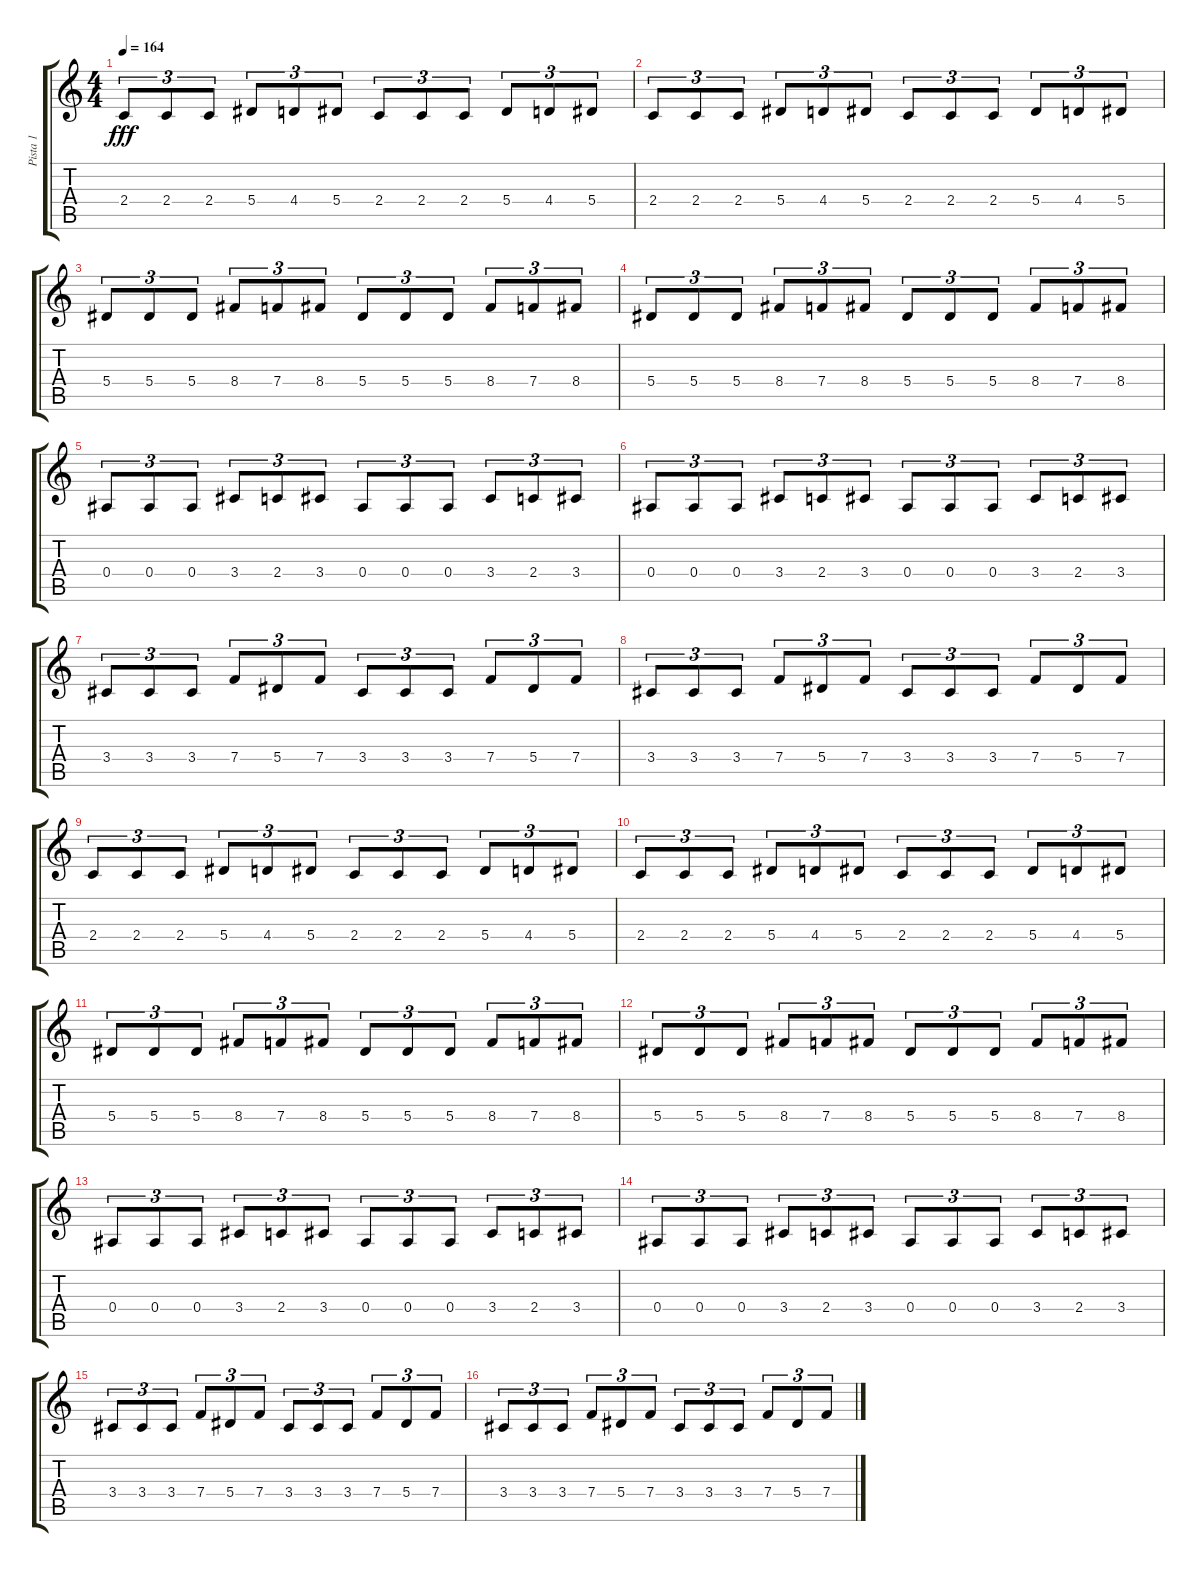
\track ("Pista 1" "Pista 1") {instrument distortionguitar}
\staff {score tabs}
\tuning (C4 G3 Eb3 Bb2 F2 C2) {hide}
\ts (4 4)
\tempo 164
\clef g2
\ks c
2.4.8{tu (3 2) dy fff} 2.4.8{tu (3 2)} 2.4.8{tu (3 2)} 5.4.8{tu (3 2)} 4.4.8{tu (3 2)} 5.4.8{tu (3 2)} 2.4.8{tu (3 2)} 2.4.8{tu (3 2)} 2.4.8{tu (3 2)} 5.4.8{tu (3 2)} 4.4.8{tu (3 2)} 5.4.8{tu (3 2)} |
2.4.8{tu (3 2)} 2.4.8{tu (3 2)} 2.4.8{tu (3 2)} 5.4.8{tu (3 2)} 4.4.8{tu (3 2)} 5.4.8{tu (3 2)} 2.4.8{tu (3 2)} 2.4.8{tu (3 2)} 2.4.8{tu (3 2)} 5.4.8{tu (3 2)} 4.4.8{tu (3 2)} 5.4.8{tu (3 2)} |
5.4.8{tu (3 2)} 5.4.8{tu (3 2)} 5.4.8{tu (3 2)} 8.4.8{tu (3 2)} 7.4.8{tu (3 2)} 8.4.8{tu (3 2)} 5.4.8{tu (3 2)} 5.4.8{tu (3 2)} 5.4.8{tu (3 2)} 8.4.8{tu (3 2)} 7.4.8{tu (3 2)} 8.4.8{tu (3 2)} |
5.4.8{tu (3 2)} 5.4.8{tu (3 2)} 5.4.8{tu (3 2)} 8.4.8{tu (3 2)} 7.4.8{tu (3 2)} 8.4.8{tu (3 2)} 5.4.8{tu (3 2)} 5.4.8{tu (3 2)} 5.4.8{tu (3 2)} 8.4.8{tu (3 2)} 7.4.8{tu (3 2)} 8.4.8{tu (3 2)} |
0.4.8{tu (3 2)} 0.4.8{tu (3 2)} 0.4.8{tu (3 2)} 3.4.8{tu (3 2)} 2.4.8{tu (3 2)} 3.4.8{tu (3 2)} 0.4.8{tu (3 2)} 0.4.8{tu (3 2)} 0.4.8{tu (3 2)} 3.4.8{tu (3 2)} 2.4.8{tu (3 2)} 3.4.8{tu (3 2)} |
0.4.8{tu (3 2)} 0.4.8{tu (3 2)} 0.4.8{tu (3 2)} 3.4.8{tu (3 2)} 2.4.8{tu (3 2)} 3.4.8{tu (3 2)} 0.4.8{tu (3 2)} 0.4.8{tu (3 2)} 0.4.8{tu (3 2)} 3.4.8{tu (3 2)} 2.4.8{tu (3 2)} 3.4.8{tu (3 2)} |
3.4.8{tu (3 2)} 3.4.8{tu (3 2)} 3.4.8{tu (3 2)} 7.4.8{tu (3 2)} 5.4.8{tu (3 2)} 7.4.8{tu (3 2)} 3.4.8{tu (3 2)} 3.4.8{tu (3 2)} 3.4.8{tu (3 2)} 7.4.8{tu (3 2)} 5.4.8{tu (3 2)} 7.4.8{tu (3 2)} |
3.4.8{tu (3 2)} 3.4.8{tu (3 2)} 3.4.8{tu (3 2)} 7.4.8{tu (3 2)} 5.4.8{tu (3 2)} 7.4.8{tu (3 2)} 3.4.8{tu (3 2)} 3.4.8{tu (3 2)} 3.4.8{tu (3 2)} 7.4.8{tu (3 2)} 5.4.8{tu (3 2)} 7.4.8{tu (3 2)} |
2.4.8{tu (3 2)} 2.4.8{tu (3 2)} 2.4.8{tu (3 2)} 5.4.8{tu (3 2)} 4.4.8{tu (3 2)} 5.4.8{tu (3 2)} 2.4.8{tu (3 2)} 2.4.8{tu (3 2)} 2.4.8{tu (3 2)} 5.4.8{tu (3 2)} 4.4.8{tu (3 2)} 5.4.8{tu (3 2)} |
2.4.8{tu (3 2)} 2.4.8{tu (3 2)} 2.4.8{tu (3 2)} 5.4.8{tu (3 2)} 4.4.8{tu (3 2)} 5.4.8{tu (3 2)} 2.4.8{tu (3 2)} 2.4.8{tu (3 2)} 2.4.8{tu (3 2)} 5.4.8{tu (3 2)} 4.4.8{tu (3 2)} 5.4.8{tu (3 2)} |
5.4.8{tu (3 2)} 5.4.8{tu (3 2)} 5.4.8{tu (3 2)} 8.4.8{tu (3 2)} 7.4.8{tu (3 2)} 8.4.8{tu (3 2)} 5.4.8{tu (3 2)} 5.4.8{tu (3 2)} 5.4.8{tu (3 2)} 8.4.8{tu (3 2)} 7.4.8{tu (3 2)} 8.4.8{tu (3 2)} |
5.4.8{tu (3 2)} 5.4.8{tu (3 2)} 5.4.8{tu (3 2)} 8.4.8{tu (3 2)} 7.4.8{tu (3 2)} 8.4.8{tu (3 2)} 5.4.8{tu (3 2)} 5.4.8{tu (3 2)} 5.4.8{tu (3 2)} 8.4.8{tu (3 2)} 7.4.8{tu (3 2)} 8.4.8{tu (3 2)} |
0.4.8{tu (3 2)} 0.4.8{tu (3 2)} 0.4.8{tu (3 2)} 3.4.8{tu (3 2)} 2.4.8{tu (3 2)} 3.4.8{tu (3 2)} 0.4.8{tu (3 2)} 0.4.8{tu (3 2)} 0.4.8{tu (3 2)} 3.4.8{tu (3 2)} 2.4.8{tu (3 2)} 3.4.8{tu (3 2)} |
0.4.8{tu (3 2)} 0.4.8{tu (3 2)} 0.4.8{tu (3 2)} 3.4.8{tu (3 2)} 2.4.8{tu (3 2)} 3.4.8{tu (3 2)} 0.4.8{tu (3 2)} 0.4.8{tu (3 2)} 0.4.8{tu (3 2)} 3.4.8{tu (3 2)} 2.4.8{tu (3 2)} 3.4.8{tu (3 2)} |
3.4.8{tu (3 2)} 3.4.8{tu (3 2)} 3.4.8{tu (3 2)} 7.4.8{tu (3 2)} 5.4.8{tu (3 2)} 7.4.8{tu (3 2)} 3.4.8{tu (3 2)} 3.4.8{tu (3 2)} 3.4.8{tu (3 2)} 7.4.8{tu (3 2)} 5.4.8{tu (3 2)} 7.4.8{tu (3 2)} |
3.4.8{tu (3 2)} 3.4.8{tu (3 2)} 3.4.8{tu (3 2)} 7.4.8{tu (3 2)} 5.4.8{tu (3 2)} 7.4.8{tu (3 2)} 3.4.8{tu (3 2)} 3.4.8{tu (3 2)} 3.4.8{tu (3 2)} 7.4.8{tu (3 2)} 5.4.8{tu (3 2)} 7.4.8{tu (3 2)}
